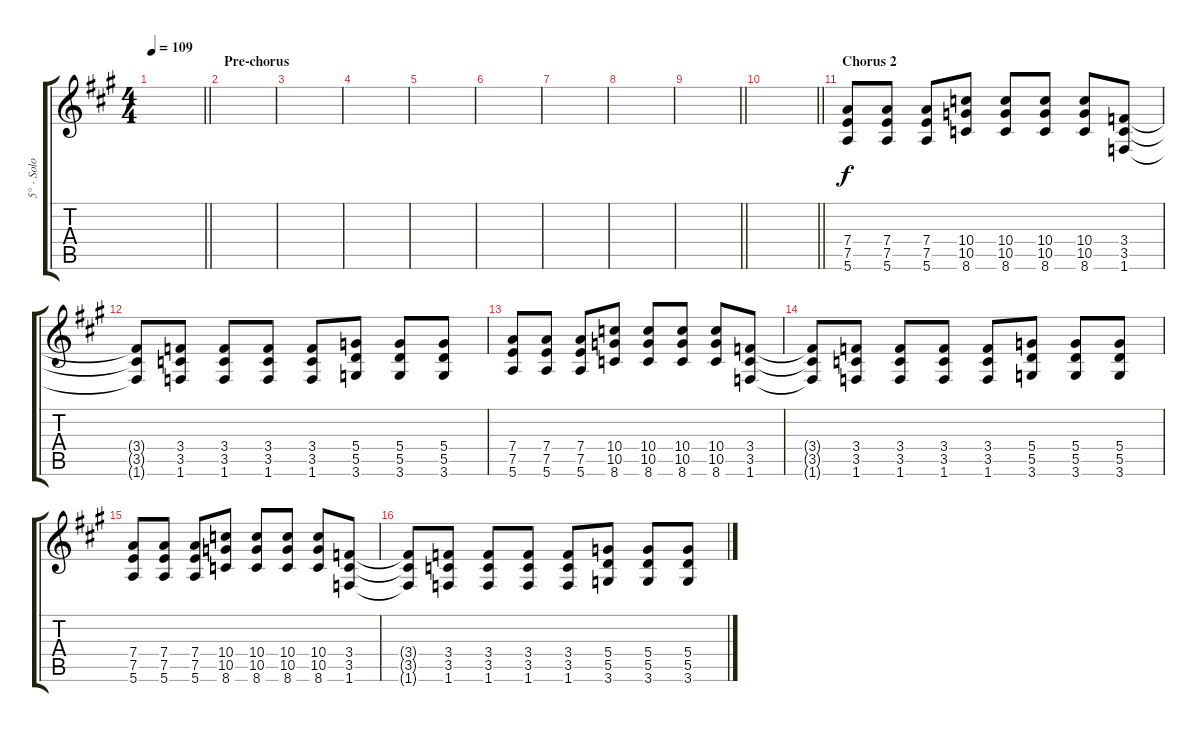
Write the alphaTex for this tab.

\track ("5° - Solo guitar" "5° - Solo ") {instrument distortionguitar}
\staff {score tabs}
\tuning (E4 B3 G3 D3 A2 E2) {hide}
\ts (4 4)
\tempo 109
\clef g2
\barLineRight lightlight
\ks f#minor
|
\section ("" "Pre-chorus")
|
|
|
|
|
|
|
\barLineRight lightlight
|
\section ("" "")
\barLineRight lightlight
|
\section ("" "Chorus 2")
(7.4 7.5 5.6).8{dy f} (7.4 7.5 5.6).8 (7.4 7.5 5.6).8 (10.4 10.5 8.6).8 (10.4 10.5 8.6).8 (10.4 10.5 8.6).8 (10.4 10.5 8.6).8 (3.4 3.5 1.6).8 |
(3.4{t} 3.5{t} 1.6{t}).8 (3.4 3.5 1.6).8 (3.4 3.5 1.6).8 (3.4 3.5 1.6).8 (3.4 3.5 1.6).8 (5.4 5.5 3.6).8 (5.4 5.5 3.6).8 (5.4 5.5 3.6).8 |
(7.4 7.5 5.6).8 (7.4 7.5 5.6).8 (7.4 7.5 5.6).8 (10.4 10.5 8.6).8 (10.4 10.5 8.6).8 (10.4 10.5 8.6).8 (10.4 10.5 8.6).8 (3.4 3.5 1.6).8 |
(3.4{t} 3.5{t} 1.6{t}).8 (3.4 3.5 1.6).8 (3.4 3.5 1.6).8 (3.4 3.5 1.6).8 (3.4 3.5 1.6).8 (5.4 5.5 3.6).8 (5.4 5.5 3.6).8 (5.4 5.5 3.6).8 |
(7.4 7.5 5.6).8 (7.4 7.5 5.6).8 (7.4 7.5 5.6).8 (10.4 10.5 8.6).8 (10.4 10.5 8.6).8 (10.4 10.5 8.6).8 (10.4 10.5 8.6).8 (3.4 3.5 1.6).8 |
(3.4{t} 3.5{t} 1.6{t}).8 (3.4 3.5 1.6).8 (3.4 3.5 1.6).8 (3.4 3.5 1.6).8 (3.4 3.5 1.6).8 (5.4 5.5 3.6).8 (5.4 5.5 3.6).8 (5.4 5.5 3.6).8
